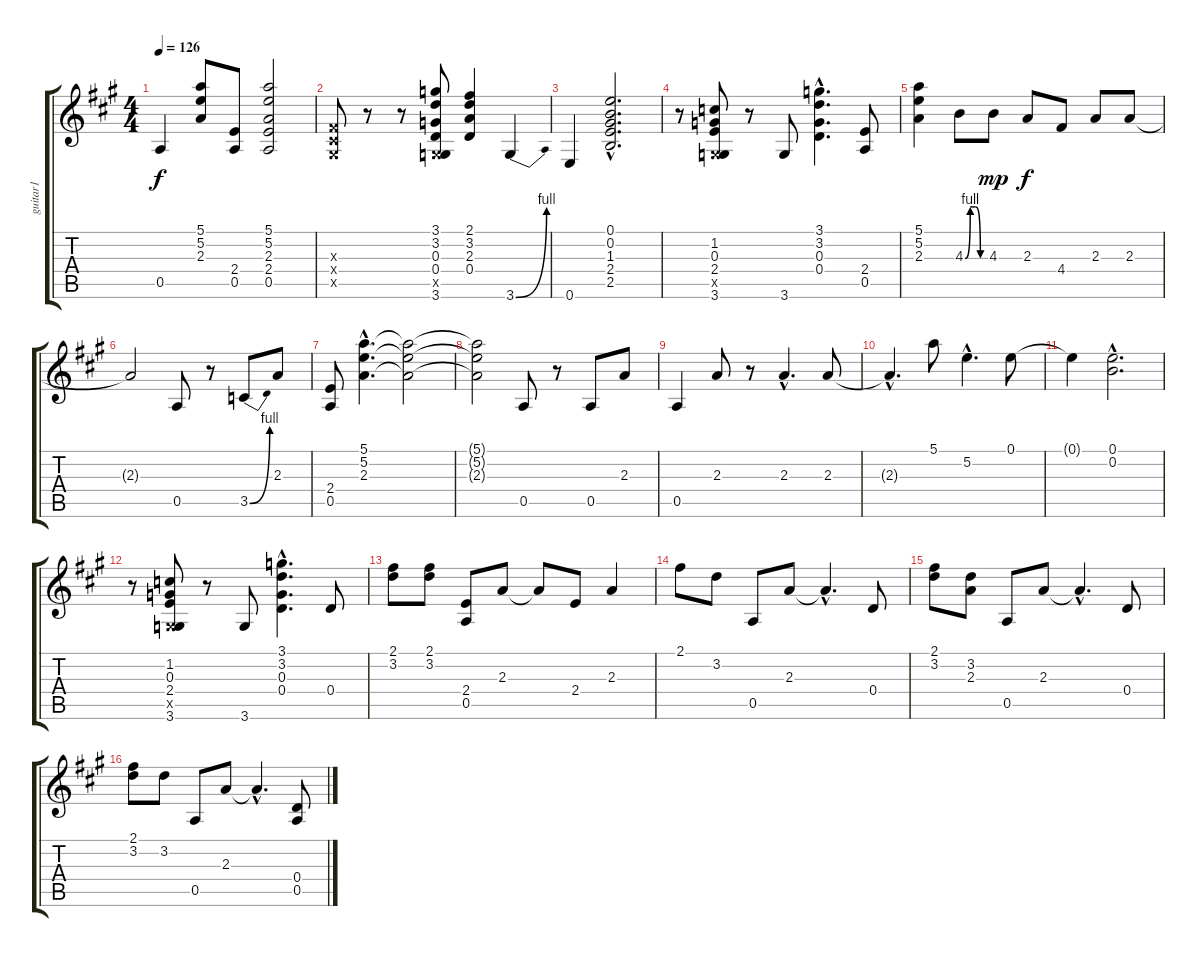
\track ("guitar1" "guitar1") {instrument overdrivenguitar}
\staff {score tabs}
\tuning (E4 B3 G3 D3 A2 E2) {hide}
\ts (4 4)
\tempo 126
\clef g2
\ks a
0.5.4{dy f} (5.1 5.2 2.3).8 (2.4 0.5).8 (5.1 5.2 2.3 2.4 0.5).2 |
(-1.3{x} -1.4{x} -1.5{x}).8 r.8 r.8 (3.1 3.2 0.3 0.4 -1.5{x} 3.6).8 (2.1 3.2 2.3 0.4).4 3.6{be (bend 0 0 60 4)}.4 |
0.6.4 (0.1{hac} 0.2{hac} 1.3{hac} 2.4{hac} 2.5{hac}).2{d} |
r.8 (1.2 0.3 2.4 -1.5{x} 3.6).8 r.8 3.6.8 (3.1{hac} 3.2{hac} 0.3{hac} 0.4{hac}).4{d} (2.4 0.5).8 |
(5.1 5.2 2.3).4 4.3{be (custom 0 0 15 4 30 4 45 0 60 0)}.8 4.3.8{dy mp} 2.3.8{dy f} 4.4.8 2.3.8 2.3.8 |
2.3{t}.2 0.5.8 r.8 3.5{be (bend 0 0 60 4)}.8 2.3.8 |
(2.4 0.5).8 (5.1{hac} 5.2{hac} 2.3{hac}).4{d} (5.1{t} 5.2{t} 2.3{t}).2 |
(5.1{t} 5.2{t} 2.3{t}).2 0.5.8 r.8 0.5.8 2.3.8 |
0.5.4 2.3.8 r.8 2.3{hac}.4{d} 2.3.8 |
2.3{hac t}.4{d} 5.1.8 5.2{hac}.4{d} 0.1.8 |
0.1{t}.4 (0.1{hac} 0.2{hac}).2{d} |
r.8 (1.2 0.3 2.4 -1.5{x} 3.6).8 r.8 3.6.8 (3.1{hac} 3.2{hac} 0.3{hac} 0.4{hac}).4{d} 0.4.8 |
(2.1 3.2).8 (2.1 3.2).8 (2.4 0.5).8 2.3.8 2.3{t}.8 2.4.8 2.3.4 |
2.1.8 3.2.8 0.5.8 2.3.8 2.3{hac t}.4{d} 0.4.8 |
(2.1 3.2).8 (3.2 2.3).8 0.5.8 2.3.8 2.3{hac t}.4{d} 0.4.8 |
(2.1 3.2).8 3.2.8 0.5.8 2.3.8 2.3{hac t}.4{d} (0.4 0.5).8
